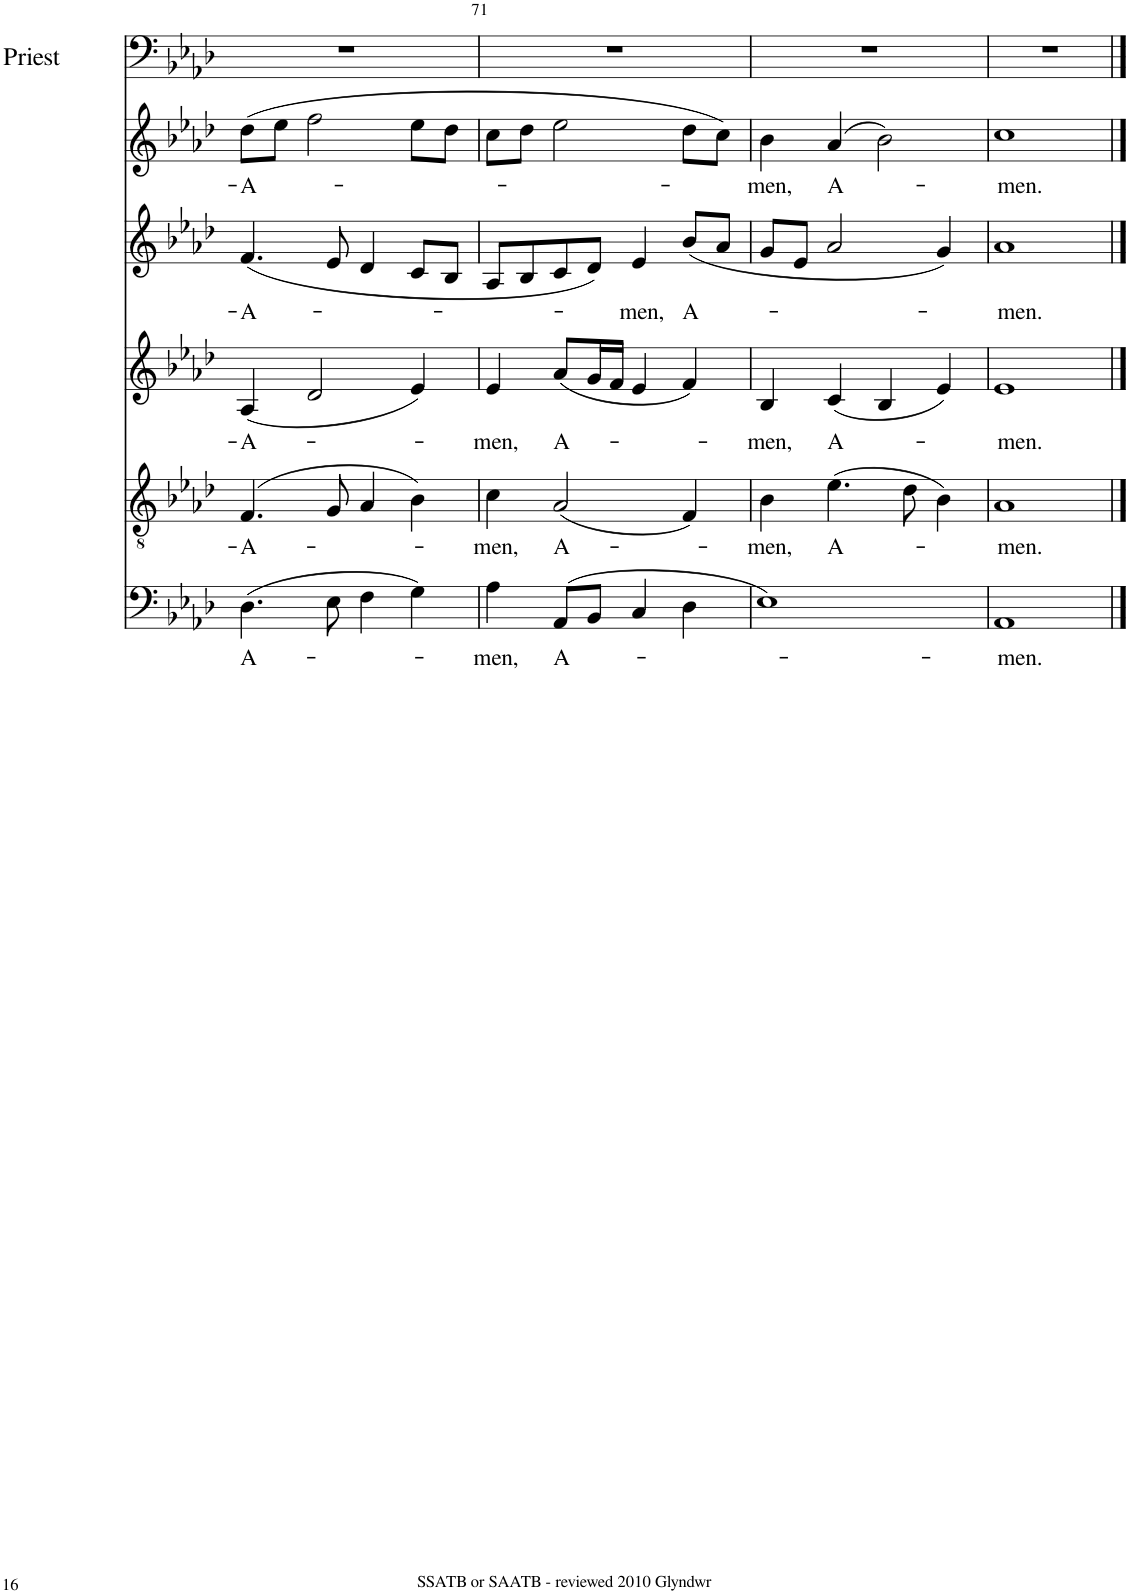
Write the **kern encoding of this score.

**kern	**text	**kern	**text	**kern	**text	**kern	**text	**kern	**text	**kern
*part6	*part6	*part5	*part5	*part4	*part4	*part3	*part3	*part2	*part2	*part1
*staff6	*staff6	*staff5	*staff5	*staff4	*staff4	*staff3	*staff3	*staff2	*staff2	*staff1
*I"Bass	*	*I"Tenor	*	*I"Alto	*	*I"Alto	*	*I"Soprano	*	*I"Priest
*	*	*	*	*	*	*	*	*	*	*I'Priest
!!LO:PB:g=z
*clefF4	*	*clefGv2	*	*clefG2	*	*clefG2	*	*clefG2	*	*clefF4
*k[b-e-a-d-]	*	*k[b-e-a-d-]	*	*k[b-e-a-d-]	*	*k[b-e-a-d-]	*	*k[b-e-a-d-]	*	*k[b-e-a-d-]
=70	=70	=70	=70	=70	=70	=70	=70	=70	=70	=70
!	!LO:LY:b	!	!LO:LY:b	!	!LO:LY:b	!	!LO:LY:b	!	!LO:LY:b	!
(4.D-\	A-	(4.F/	A-	(4A-/	A-	(4.f/	A-	(8dd-\L	A-	1r
.	.	.	.	.	.	.	.	8ee-\J	.	.
.	.	.	.	2d-/	.	.	.	2ff\	.	.
8E-\	.	8G/	.	.	.	8e-/	.	.	.	.
4F\	.	4A-/	.	.	.	4d-/	.	.	.	.
4G\)	.	4B-\)	.	4e-/)	.	8c/L	.	8ee-\L	.	.
.	.	.	.	.	.	8B-/J	.	8dd-\J	.	.
=71	=71	=71	=71	=71	=71	=71	=71	=71	=71	=71
!	!LO:LY:b	!	!LO:LY:b	!	!LO:LY:b	!	!	!	!	!
4A-\	-men,	4c\	-men,	4e-/	-men,	8A-/L	.	8cc\L	.	1r
.	.	.	.	.	.	8B-/	.	8dd-\J	.	.
!	!LO:LY:b	!	!LO:LY:b	!	!LO:LY:b	!	!	!	!	!
(8AA-/L	A-	(2A-/	A-	(8a-/L	A-	8c/	.	2ee-\	.	.
8BB-/J	.	.	.	16g/L	.	8d-/J)	.	.	.	.
.	.	.	.	16f/JJ	.	.	.	.	.	.
!	!	!	!	!	!	!	!LO:LY:b	!	!	!
4C/	.	.	.	4e-/	.	4e-/	-men,	.	.	.
!	!	!	!	!	!	!	!LO:LY:b	!	!	!
4D-\	.	4F/)	.	4f/)	.	(8b-/L	A-	8dd-\L	.	.
.	.	.	.	.	.	8a-/J	.	8cc\J)	.	.
=72	=72	=72	=72	=72	=72	=72	=72	=72	=72	=72
!	!	!	!LO:LY:b	!	!LO:LY:b	!	!	!	!LO:LY:b	!
1E-)	.	4B-\	-men,	4B-/	-men,	8g/L	.	4b-\	men,	1r
.	.	.	.	.	.	8e-/J	.	.	.	.
!	!	!	!LO:LY:b	!	!LO:LY:b	!	!	!	!LO:LY:b	!
.	.	(4.e-\	A-	(4c/	A-	2a-/	.	(4a-/	A-	.
.	.	.	.	4B-/	.	.	.	2b-\)	.	.
.	.	8d-\	.	.	.	.	.	.	.	.
.	.	4B-\)	.	4e-/)	.	4g/)	.	.	.	.
=73	=73	=73	=73	=73	=73	=73	=73	=73	=73	=73
!	!LO:LY:b	!	!LO:LY:b	!	!LO:LY:b	!	!LO:LY:b	!	!LO:LY:b	!
1AA-	-men.-	1A-	-men.-	1e-	-men.-	1a-	-men.-	1cc	-men.-	1r
==	==	==	==	==	==	==	==	==	==	==
*-	*-	*-	*-	*-	*-	*-	*-	*-	*-	*-
